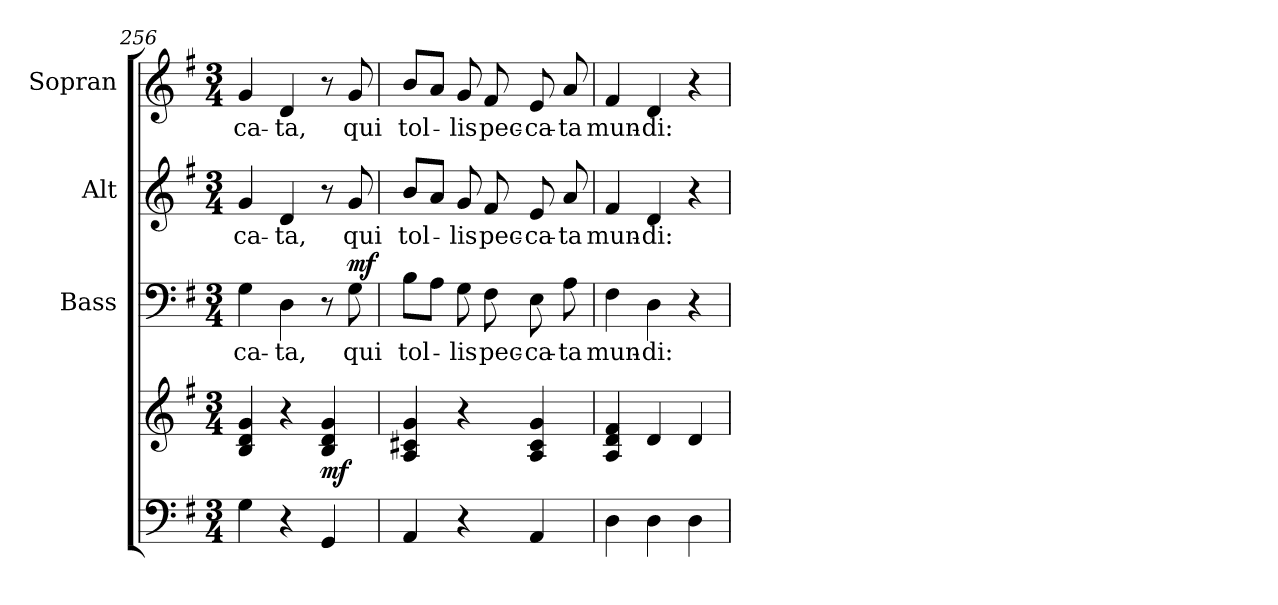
**kern	**kern	**dynam	**kern	**text	**dynam	**kern	**text	**dynam	**kern	**text	**dynam
*part4	*part4	*part4	*part3	*part3	*part3	*part2	*part2	*part2	*part1	*part1	*part1
*staff5	*staff4	*staff4/5	*staff3	*staff3	*staff3	*staff2	*staff2	*staff2	*staff1	*staff1	*staff1
*	*	*	*I"Bass	*	*	*I"Alt	*	*	*I"Sopran	*	*
*	*	*	*I'B.	*	*	*I'A.	*	*	*I'S.	*	*
*clefF4	*clefG2	*	*clefF4	*	*	*clefG2	*	*	*clefG2	*	*
*k[f#]	*k[f#]	*	*k[f#]	*	*	*k[f#]	*	*	*k[f#]	*	*
*G:	*G:	*	*G:	*	*	*G:	*	*	*G:	*	*
*M3/4	*M3/4	*	*M3/4	*	*	*M3/4	*	*	*M3/4	*	*
=256	=256	=256	=256	=256	=256	=256	=256	=256	=256	=256	=256
!	!	!	!	!LO:LY:b	!	!	!LO:LY:b	!	!	!LO:LY:b	!
4G\	4B/ 4d/ 4g/	.	4G\	-ca-	.	4g/	-ca-	.	4g/	-ca-	.
!	!	!	!	!LO:LY:b	!	!	!LO:LY:b	!	!	!LO:LY:b	!
4r	4r	.	4D\	-ta,	.	4d/	-ta,	.	4d/	-ta,	.
!	!	!LO:DY:b	!	!	!	!	!	!	!	!	!
4GG/	4B/ 4d/ 4g/	mf	8r	.	.	8r	.	.	8r	.	.
!	!	!	!	!LO:LY:b	!LO:DY:a	!	!LO:LY:b	!LO:DY:a	!	!LO:LY:b	!
!	!	!	!	!	!	!	!	!LO:DY:n=1:a	!	!	!
!	!	!	!	!	!	!	!	!LO:DY:n=2:a	!	!	!LO:DY:a
!	!	!	!	!	!	!	!	!	!	!	!LO:DY:n=1:a
!	!	!	!	!	!	!	!	!	!	!	!LO:DY:n=2:a
.	.	.	8G\	qui	mf	8g/	qui	p other-dynamics f	8g/	qui	p other-dynamics f
=257	=257	=257	=257	=257	=257	=257	=257	=257	=257	=257	=257
!	!	!	!	!LO:LY:b	!	!	!LO:LY:b	!	!	!LO:LY:b	!
4AA/	4A/ 4c#X/ 4g/	.	8B\L	tol-	.	8b/L	tol-	.	8b/L	tol-	.
.	.	.	8A\J	.	.	8a/J	.	.	8a/J	.	.
!	!	!	!	!LO:LY:b	!	!	!LO:LY:b	!	!	!LO:LY:b	!
4r	4r	.	8G\	-lis	.	8g/	-lis	.	8g/	-lis	.
!	!	!	!	!LO:LY:b	!	!	!LO:LY:b	!	!	!LO:LY:b	!
.	.	.	8F#\	pec-	.	8f#/	pec-	.	8f#/	pec-	.
!	!	!	!	!LO:LY:b	!	!	!LO:LY:b	!	!	!LO:LY:b	!
4AA/	4A/ 4c#/ 4g/	.	8E\	-ca-	.	8e/	-ca-	.	8e/	-ca-	.
!	!	!	!	!LO:LY:b	!	!	!LO:LY:b	!	!	!LO:LY:b	!
.	.	.	8A\	-ta	.	8a/	-ta	.	8a/	-ta	.
=258	=258	=258	=258	=258	=258	=258	=258	=258	=258	=258	=258
!	!	!	!	!LO:LY:b	!	!	!LO:LY:b	!	!	!LO:LY:b	!
4D\	4A/ 4d/ 4f#/	.	4F#\	mun-	.	4f#/	mun-	.	4f#/	mun-	.
!	!	!	!	!LO:LY:b	!	!	!LO:LY:b	!	!	!LO:LY:b	!
4D\	4d/	.	4D\	-di:	.	4d/	-di:	.	4d/	-di:	.
4D\	4d/	.	4r	.	.	4r	.	.	4r	.	.
=	=	=	=	=	=	=	=	=	=	=	=
*-	*-	*-	*-	*-	*-	*-	*-	*-	*-	*-	*-
